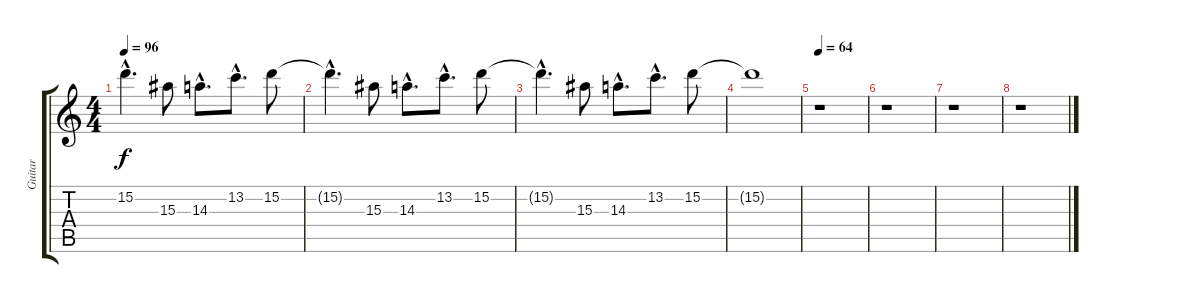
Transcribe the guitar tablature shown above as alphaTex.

\track ("Guitar" "Guitar") {instrument electricguitarclean}
\staff {score tabs}
\tuning (E4 B3 G3 D3 A2 E2) {hide}
\ts (4 4)
\tempo 96
\clef g2
\ks c
15.2{hac t}.4{d dy f} 15.3.8 14.3{hac}.8{d} 13.2{hac}.8{d} 15.2.8 |
15.2{hac t}.4{d} 15.3.8 14.3{hac}.8{d} 13.2{hac}.8{d} 15.2.8 |
15.2{hac t}.4{d} 15.3.8 14.3{hac}.8{d} 13.2{hac}.8{d} 15.2.8 |
15.2{t}.1 |
\tempo 64
r.1 |
r.1 |
r.1 |
r.1
